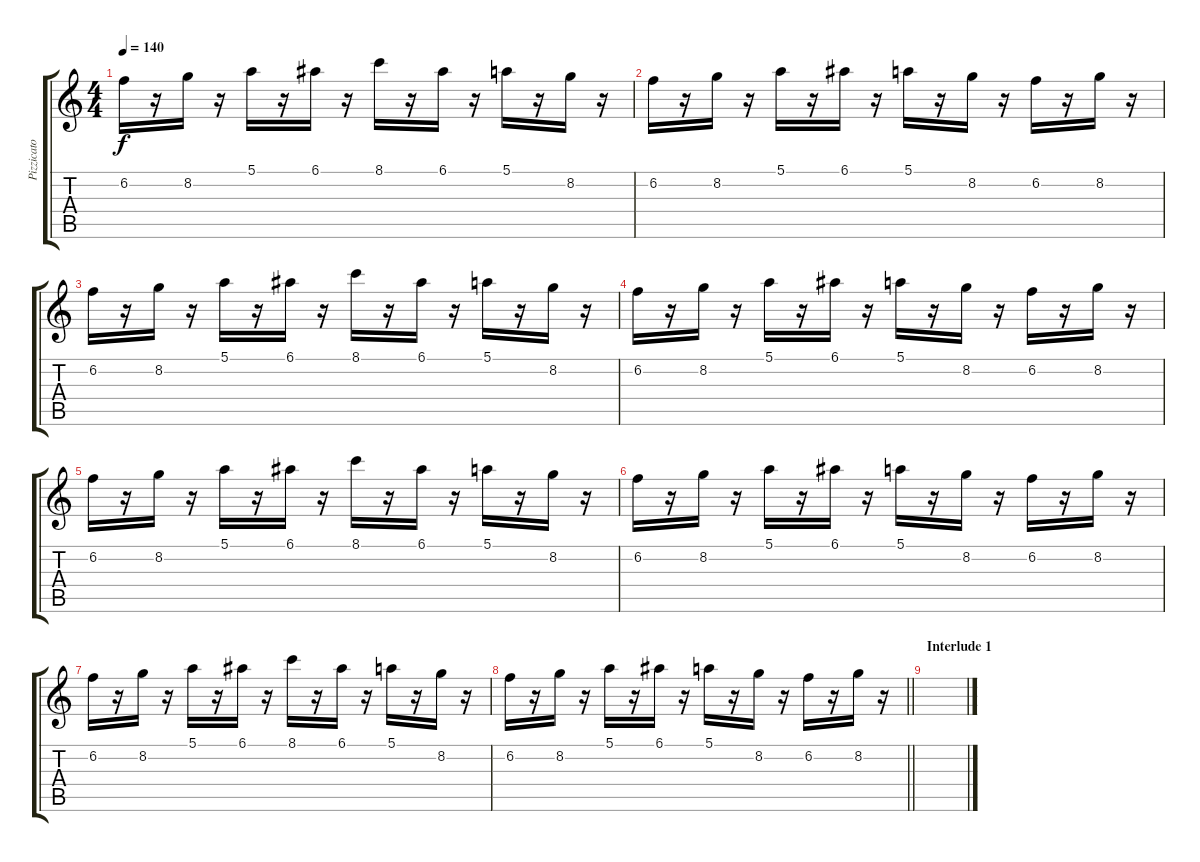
\track ("Pizzicato" "Pizzicato") {instrument slapbass2}
\staff {score tabs}
\tuning (E4 B3 G3 D3 A2 E2) {hide}
\ts (4 4)
\tempo 140
\clef g2
\ks c
6.2.16{dy f} r.16 8.2.16 r.16 5.1.16 r.16 6.1.16 r.16 8.1.16 r.16 6.1.16 r.16 5.1.16 r.16 8.2.16 r.16 |
6.2.16 r.16 8.2.16 r.16 5.1.16 r.16 6.1.16 r.16 5.1.16 r.16 8.2.16 r.16 6.2.16 r.16 8.2.16 r.16 |
6.2.16 r.16 8.2.16 r.16 5.1.16 r.16 6.1.16 r.16 8.1.16 r.16 6.1.16 r.16 5.1.16 r.16 8.2.16 r.16 |
6.2.16 r.16 8.2.16 r.16 5.1.16 r.16 6.1.16 r.16 5.1.16 r.16 8.2.16 r.16 6.2.16 r.16 8.2.16 r.16 |
6.2.16 r.16 8.2.16 r.16 5.1.16 r.16 6.1.16 r.16 8.1.16 r.16 6.1.16 r.16 5.1.16 r.16 8.2.16 r.16 |
6.2.16 r.16 8.2.16 r.16 5.1.16 r.16 6.1.16 r.16 5.1.16 r.16 8.2.16 r.16 6.2.16 r.16 8.2.16 r.16 |
6.2.16 r.16 8.2.16 r.16 5.1.16 r.16 6.1.16 r.16 8.1.16 r.16 6.1.16 r.16 5.1.16 r.16 8.2.16 r.16 |
\barLineRight lightlight
6.2.16 r.16 8.2.16 r.16 5.1.16 r.16 6.1.16 r.16 5.1.16 r.16 8.2.16 r.16 6.2.16 r.16 8.2.16 r.16 |
\section ("" "Interlude 1")
